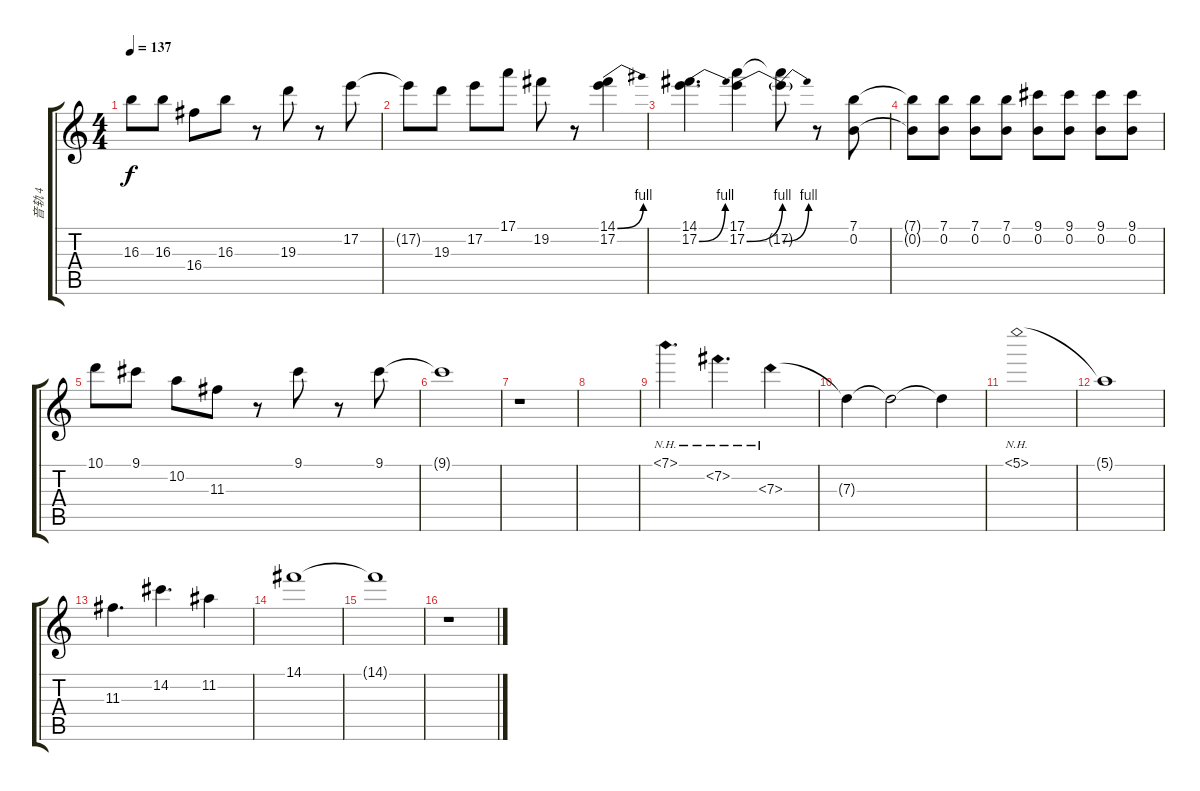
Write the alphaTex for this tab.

\track ("音轨 4" "音轨 4") {instrument overdrivenguitar}
\staff {score tabs}
\tuning (E4 B3 G3 D3 A2 E2) {hide}
\ts (4 4)
\tempo 137
\clef g2
\ks c
16.3.8{dy f} 16.3.8 16.4.8 16.3.8 r.8 19.3.8 r.8 17.2.8 |
17.2{t}.8 19.3.8 17.2.8 17.1.8 19.2.8 r.8 (14.1{be (bend 0 0 60 4)} 17.2).4 |
(14.1 17.2{be (bend 0 0 60 4)}).4{d} (17.1 17.2{be (bend 0 0 60 4)}).4 (17.1{t} 17.2{be (bend 0 0 60 4) t}).8 r.8 (7.1 0.2).8 |
(7.1{t} 0.2{t}).8 (7.1 0.2).8 (7.1 0.2).8 (7.1 0.2).8 (9.1 0.2).8 (9.1 0.2).8 (9.1 0.2).8 (9.1 0.2).8 |
10.1.8 9.1.8 10.2.8 11.3.8 r.8 9.1.8 r.8 9.1.8 |
9.1{t}.1 |
r.1 |
|
7.1{nh}.4{d} 7.2{nh}.4{d} 7.3{nh}.4 |
7.3{t}.4 7.3{t}.2 7.3{t}.4 |
5.1{nh}.1 |
5.1{t}.1 |
11.3.4{d} 14.2.4{d} 11.2.4 |
14.1.1 |
14.1{t}.1 |
r.1
